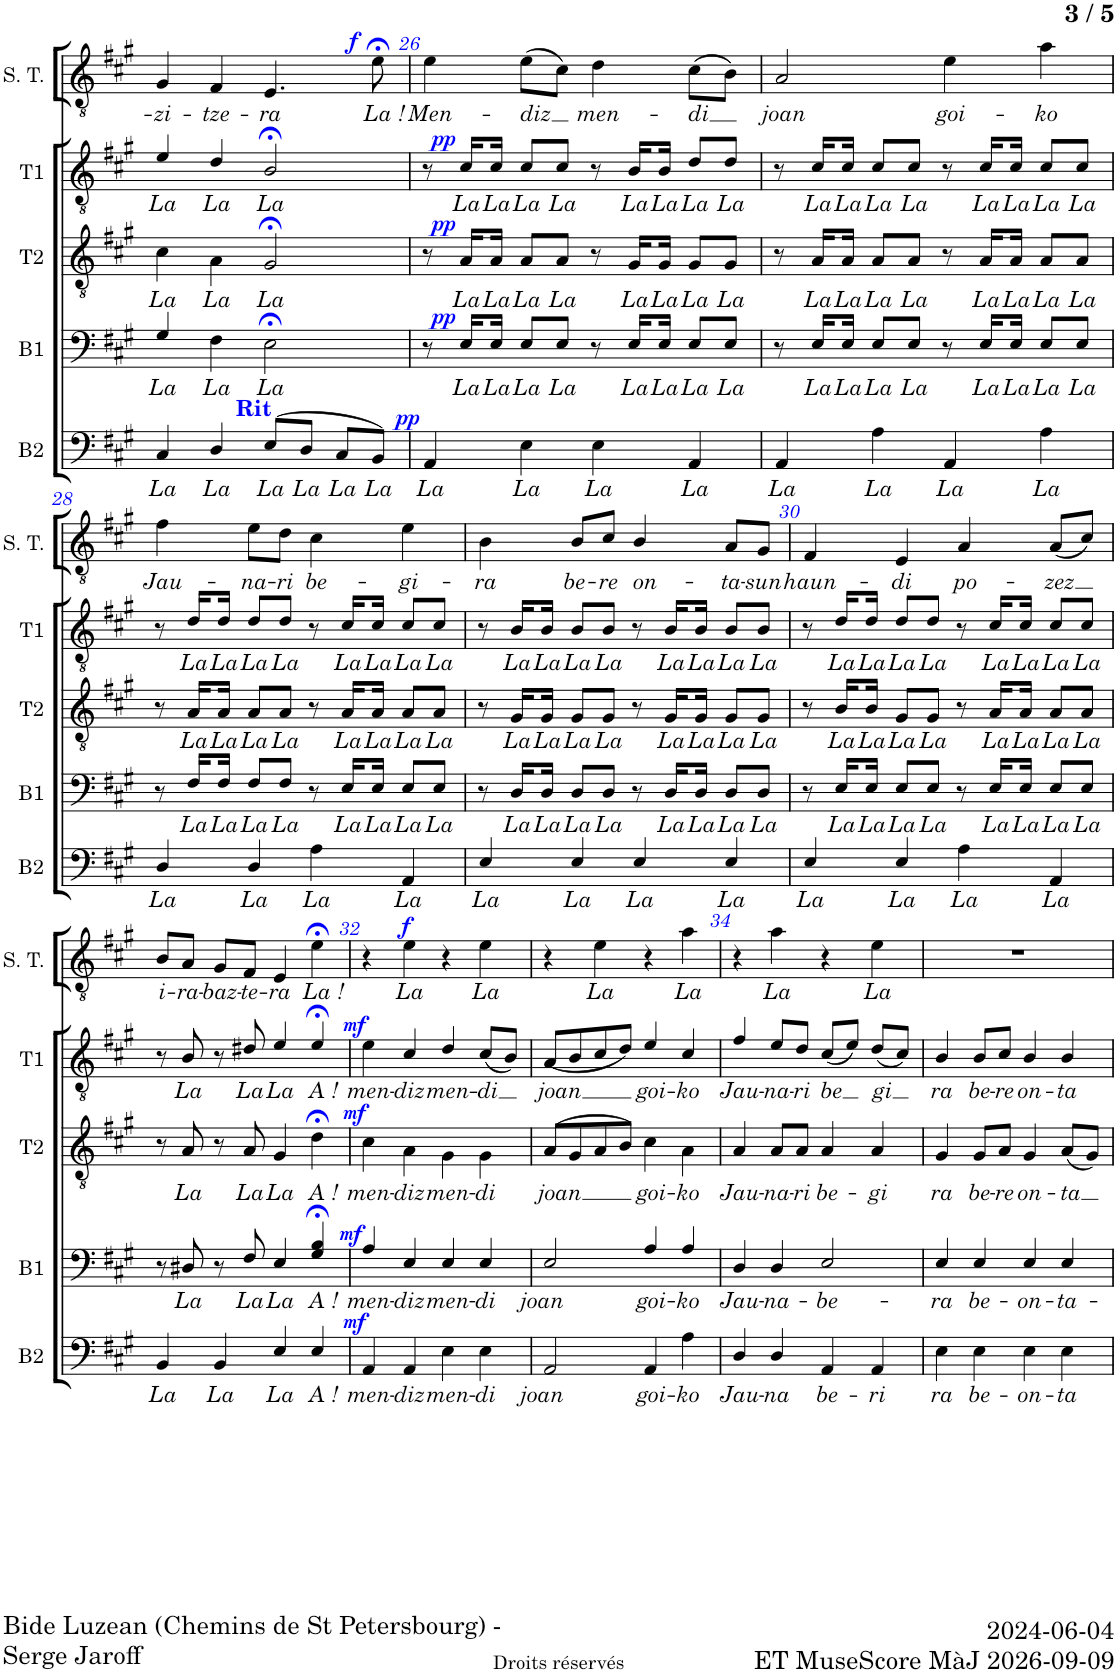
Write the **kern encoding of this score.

**kern	**text	**dynam	**kern	**text	**dynam	**kern	**text	**dynam	**kern	**text	**dynam	**kern	**text	**dynam
*part5	*part5	*part5	*part4	*part4	*part4	*part3	*part3	*part3	*part2	*part2	*part2	*part1	*part1	*part1
*staff5	*staff5	*staff5	*staff4	*staff4	*staff4	*staff3	*staff3	*staff3	*staff2	*staff2	*staff2	*staff1	*staff1	*staff1
*I"Basse	*	*	*I"Baryton	*	*	*I"Ténor 2	*	*	*I"Ténor 1	*	*	*I"Solo  Ténor	*	*
*I'B2	*	*	*I'B1	*	*	*I'T2	*	*	*I'T1	*	*	*I'S. T.	*	*
!!LO:PB:g=z
*clefF4	*	*	*clefF4	*	*	*clefGv2	*	*	*clefGv2	*	*	*clefGv2	*	*
*k[f#c#g#]	*	*	*k[f#c#g#]	*	*	*k[f#c#g#]	*	*	*k[f#c#g#]	*	*	*k[f#c#g#]	*	*
*M4/4	*	*	*M4/4	*	*	*M4/4	*	*	*M4/4	*	*	*M4/4	*	*
*met(c)	*	*	*met(c)	*	*	*met(c)	*	*	*met(c)	*	*	*met(c)	*	*
=25	=25	=25	=25	=25	=25	=25	=25	=25	=25	=25	=25	=25	=25	=25
!	!LO:LY:b	!	!	!LO:LY:b	!	!	!LO:LY:b	!	!	!LO:LY:b	!	!	!LO:LY:b	!
4C#/	La	.	4G#/	La	.	4c#\	La	.	4e/	La	.	4G#/	-zi-	.
!	!LO:LY:b	!	!	!LO:LY:b	!	!	!LO:LY:b	!	!	!LO:LY:b	!	!	!LO:LY:b	!
4D/	La	.	4F#\	La	.	4A\	La	.	4d/	La	.	4F#/	-tze-	.
!LO:TX:a:B:color=#0000FF:t=Rit	!	!	!	!	!	!	!	!	!	!	!	!	!	!
!	!LO:LY:b	!	!	!LO:LY:b	!	!	!LO:LY:b	!	!	!LO:LY:b	!	!	!LO:LY:b	!
(>8E/L	La	.	2E;<\	La	.	2G#;</	La	.	2B;</	La	.	4.E/	-ra	.
!	!LO:LY:b	!	!	!	!	!	!	!	!	!	!	!	!	!
8D/J	La	.	.	.	.	.	.	.	.	.	.	.	.	.
!	!LO:LY:b	!	!	!	!	!	!	!	!	!	!	!	!	!
8C#/L	La	.	.	.	.	.	.	.	.	.	.	.	.	.
!	!LO:LY:b	!	!	!	!	!	!	!	!	!	!	!	!LO:LY:b	!LO:DY:a
8BB/J)	La	.	.	.	.	.	.	.	.	.	.	8e;<\	La !	f
=26	=26	=26	=26	=26	=26	=26	=26	=26	=26	=26	=26	=26	=26	=26
!	!LO:LY:b	!LO:DY:a	!	!	!	!	!	!	!	!	!	!	!LO:LY:b	!
4AA/	La	pp	8r	.	.	8r	.	.	8r	.	.	4e\	Men-	.
!	!	!	!	!LO:LY:b	!LO:DY:a	!	!LO:LY:b	!LO:DY:a	!	!LO:LY:b	!LO:DY:a	!	!	!
.	.	.	16E/LL	La	pp	16A/LL	La	pp	16c#/LL	La	pp	.	.	.
!	!	!	!	!LO:LY:b	!	!	!LO:LY:b	!	!	!LO:LY:b	!	!	!	!
.	.	.	16E/JL	La	.	16A/JL	La	.	16c#/JL	La	.	.	.	.
!	!LO:LY:b	!	!	!LO:LY:b	!	!	!LO:LY:b	!	!	!LO:LY:b	!	!	!LO:LY:b	!
4E\	La	.	8E/L	La	.	8A/L	La	.	8c#/L	La	.	(8e\L	-diz	.
!	!	!	!	!LO:LY:b	!	!	!LO:LY:b	!	!	!LO:LY:b	!	!	!	!
.	.	.	8E/J	La	.	8A/J	La	.	8c#/J	La	.	8c#\J)	.	.
!	!LO:LY:b	!	!	!	!	!	!	!	!	!	!	!	!LO:LY:b	!
4E\	La	.	8r	.	.	8r	.	.	8r	.	.	4d\	men-	.
!	!	!	!	!LO:LY:b	!	!	!LO:LY:b	!	!	!LO:LY:b	!	!	!	!
.	.	.	16E/LL	La	.	16G#/LL	La	.	16B/LL	La	.	.	.	.
!	!	!	!	!LO:LY:b	!	!	!LO:LY:b	!	!	!LO:LY:b	!	!	!	!
.	.	.	16E/JL	La	.	16G#/JL	La	.	16B/JL	La	.	.	.	.
!	!LO:LY:b	!	!	!LO:LY:b	!	!	!LO:LY:b	!	!	!LO:LY:b	!	!	!LO:LY:b	!
4AA/	La	.	8E/L	La	.	8G#/L	La	.	8d/L	La	.	(8c#\L	-di	.
!	!	!	!	!LO:LY:b	!	!	!LO:LY:b	!	!	!LO:LY:b	!	!	!	!
.	.	.	8E/J	La	.	8G#/J	La	.	8d/J	La	.	8B\J)	.	.
=27	=27	=27	=27	=27	=27	=27	=27	=27	=27	=27	=27	=27	=27	=27
!	!LO:LY:b	!	!	!	!	!	!	!	!	!	!	!	!LO:LY:b	!
4AA/	La	.	8r	.	.	8r	.	.	8r	.	.	2A/	joan	.
!	!	!	!	!LO:LY:b	!	!	!LO:LY:b	!	!	!LO:LY:b	!	!	!	!
.	.	.	16E/LL	La	.	16A/LL	La	.	16c#/LL	La	.	.	.	.
!	!	!	!	!LO:LY:b	!	!	!LO:LY:b	!	!	!LO:LY:b	!	!	!	!
.	.	.	16E/JL	La	.	16A/JL	La	.	16c#/JL	La	.	.	.	.
!	!LO:LY:b	!	!	!LO:LY:b	!	!	!LO:LY:b	!	!	!LO:LY:b	!	!	!	!
4A\	La	.	8E/L	La	.	8A/L	La	.	8c#/L	La	.	.	.	.
!	!	!	!	!LO:LY:b	!	!	!LO:LY:b	!	!	!LO:LY:b	!	!	!	!
.	.	.	8E/J	La	.	8A/J	La	.	8c#/J	La	.	.	.	.
!	!LO:LY:b	!	!	!	!	!	!	!	!	!	!	!	!LO:LY:b	!
4AA/	La	.	8r	.	.	8r	.	.	8r	.	.	4e\	goi-	.
!	!	!	!	!LO:LY:b	!	!	!LO:LY:b	!	!	!LO:LY:b	!	!	!	!
.	.	.	16E/LL	La	.	16A/LL	La	.	16c#/LL	La	.	.	.	.
!	!	!	!	!LO:LY:b	!	!	!LO:LY:b	!	!	!LO:LY:b	!	!	!	!
.	.	.	16E/JL	La	.	16A/JL	La	.	16c#/JL	La	.	.	.	.
!	!LO:LY:b	!	!	!LO:LY:b	!	!	!LO:LY:b	!	!	!LO:LY:b	!	!	!LO:LY:b	!
4A\	La	.	8E/L	La	.	8A/L	La	.	8c#/L	La	.	4a\	-ko	.
!	!	!	!	!LO:LY:b	!	!	!LO:LY:b	!	!	!LO:LY:b	!	!	!	!
.	.	.	8E/J	La	.	8A/J	La	.	8c#/J	La	.	.	.	.
!!LO:LB:g=z
=28	=28	=28	=28	=28	=28	=28	=28	=28	=28	=28	=28	=28	=28	=28
!	!LO:LY:b	!	!	!	!	!	!	!	!	!	!	!	!LO:LY:b	!
4D/	La	.	8r	.	.	8r	.	.	8r	.	.	4f#\	Jau-	.
!	!	!	!	!LO:LY:b	!	!	!LO:LY:b	!	!	!LO:LY:b	!	!	!	!
.	.	.	16F#/LL	La	.	16A/LL	La	.	16d/LL	La	.	.	.	.
!	!	!	!	!LO:LY:b	!	!	!LO:LY:b	!	!	!LO:LY:b	!	!	!	!
.	.	.	16F#/JL	La	.	16A/JL	La	.	16d/JL	La	.	.	.	.
!	!LO:LY:b	!	!	!LO:LY:b	!	!	!LO:LY:b	!	!	!LO:LY:b	!	!	!LO:LY:b	!
4D/	La	.	8F#/L	La	.	8A/L	La	.	8d/L	La	.	8e\L	-na-	.
!	!	!	!	!LO:LY:b	!	!	!LO:LY:b	!	!	!LO:LY:b	!	!	!LO:LY:b	!
.	.	.	8F#/J	La	.	8A/J	La	.	8d/J	La	.	8d\J	-ri	.
!	!LO:LY:b	!	!	!	!	!	!	!	!	!	!	!	!LO:LY:b	!
4A\	La	.	8r	.	.	8r	.	.	8r	.	.	4c#\	be-	.
!	!	!	!	!LO:LY:b	!	!	!LO:LY:b	!	!	!LO:LY:b	!	!	!	!
.	.	.	16E/LL	La	.	16A/LL	La	.	16c#/LL	La	.	.	.	.
!	!	!	!	!LO:LY:b	!	!	!LO:LY:b	!	!	!LO:LY:b	!	!	!	!
.	.	.	16E/JL	La	.	16A/JL	La	.	16c#/JL	La	.	.	.	.
!	!LO:LY:b	!	!	!LO:LY:b	!	!	!LO:LY:b	!	!	!LO:LY:b	!	!	!LO:LY:b	!
4AA/	La	.	8E/L	La	.	8A/L	La	.	8c#/L	La	.	4e\	-gi-	.
!	!	!	!	!LO:LY:b	!	!	!LO:LY:b	!	!	!LO:LY:b	!	!	!	!
.	.	.	8E/J	La	.	8A/J	La	.	8c#/J	La	.	.	.	.
=29	=29	=29	=29	=29	=29	=29	=29	=29	=29	=29	=29	=29	=29	=29
!	!LO:LY:b	!	!	!	!	!	!	!	!	!	!	!	!LO:LY:b	!
4E/	La	.	8r	.	.	8r	.	.	8r	.	.	4B\	-ra	.
!	!	!	!	!LO:LY:b	!	!	!LO:LY:b	!	!	!LO:LY:b	!	!	!	!
.	.	.	16D/LL	La	.	16G#/LL	La	.	16B/LL	La	.	.	.	.
!	!	!	!	!LO:LY:b	!	!	!LO:LY:b	!	!	!LO:LY:b	!	!	!	!
.	.	.	16D/JL	La	.	16G#/JL	La	.	16B/JL	La	.	.	.	.
!	!LO:LY:b	!	!	!LO:LY:b	!	!	!LO:LY:b	!	!	!LO:LY:b	!	!	!LO:LY:b	!
4E/	La	.	8D/L	La	.	8G#/L	La	.	8B/L	La	.	8B/L	be-	.
!	!	!	!	!LO:LY:b	!	!	!LO:LY:b	!	!	!LO:LY:b	!	!	!LO:LY:b	!
.	.	.	8D/J	La	.	8G#/J	La	.	8B/J	La	.	8c#/J	-re	.
!	!LO:LY:b	!	!	!	!	!	!	!	!	!	!	!	!LO:LY:b	!
4E/	La	.	8r	.	.	8r	.	.	8r	.	.	4B/	on-	.
!	!	!	!	!LO:LY:b	!	!	!LO:LY:b	!	!	!LO:LY:b	!	!	!	!
.	.	.	16D/LL	La	.	16G#/LL	La	.	16B/LL	La	.	.	.	.
!	!	!	!	!LO:LY:b	!	!	!LO:LY:b	!	!	!LO:LY:b	!	!	!	!
.	.	.	16D/JL	La	.	16G#/JL	La	.	16B/JL	La	.	.	.	.
!	!LO:LY:b	!	!	!LO:LY:b	!	!	!LO:LY:b	!	!	!LO:LY:b	!	!	!LO:LY:b	!
4E/	La	.	8D/L	La	.	8G#/L	La	.	8B/L	La	.	8A/L	-ta-	.
!	!	!	!	!LO:LY:b	!	!	!LO:LY:b	!	!	!LO:LY:b	!	!	!LO:LY:b	!
.	.	.	8D/J	La	.	8G#/J	La	.	8B/J	La	.	8G#/J	-sun	.
=30	=30	=30	=30	=30	=30	=30	=30	=30	=30	=30	=30	=30	=30	=30
!	!LO:LY:b	!	!	!	!	!	!	!	!	!	!	!	!LO:LY:b	!
4E/	La	.	8r	.	.	8r	.	.	8r	.	.	4F#/	haun-	.
!	!	!	!	!LO:LY:b	!	!	!LO:LY:b	!	!	!LO:LY:b	!	!	!	!
.	.	.	16E/LL	La	.	16B/LL	La	.	16d/LL	La	.	.	.	.
!	!	!	!	!LO:LY:b	!	!	!LO:LY:b	!	!	!LO:LY:b	!	!	!	!
.	.	.	16E/JL	La	.	16B/JL	La	.	16d/JL	La	.	.	.	.
!	!LO:LY:b	!	!	!LO:LY:b	!	!	!LO:LY:b	!	!	!LO:LY:b	!	!	!LO:LY:b	!
4E/	La	.	8E/L	La	.	8G#/L	La	.	8d/L	La	.	4E/	-di	.
!	!	!	!	!LO:LY:b	!	!	!LO:LY:b	!	!	!LO:LY:b	!	!	!	!
.	.	.	8E/J	La	.	8G#/J	La	.	8d/J	La	.	.	.	.
!	!LO:LY:b	!	!	!	!	!	!	!	!	!	!	!	!LO:LY:b	!
4A\	La	.	8r	.	.	8r	.	.	8r	.	.	4A/	po-	.
!	!	!	!	!LO:LY:b	!	!	!LO:LY:b	!	!	!LO:LY:b	!	!	!	!
.	.	.	16E/LL	La	.	16A/LL	La	.	16c#/LL	La	.	.	.	.
!	!	!	!	!LO:LY:b	!	!	!LO:LY:b	!	!	!LO:LY:b	!	!	!	!
.	.	.	16E/JL	La	.	16A/JL	La	.	16c#/JL	La	.	.	.	.
!	!LO:LY:b	!	!	!LO:LY:b	!	!	!LO:LY:b	!	!	!LO:LY:b	!	!	!LO:LY:b	!
4AA/	La	.	8E/L	La	.	8A/L	La	.	8c#/L	La	.	(8A/L	-zez	.
!	!	!	!	!LO:LY:b	!	!	!LO:LY:b	!	!	!LO:LY:b	!	!	!	!
.	.	.	8E/J	La	.	8A/J	La	.	8c#/J	La	.	8c#/J)	.	.
!!LO:LB:g=z
=31	=31	=31	=31	=31	=31	=31	=31	=31	=31	=31	=31	=31	=31	=31
!	!LO:LY:b	!	!	!	!	!	!	!	!	!	!	!	!LO:LY:b	!
4BB/	La	.	8r	.	.	8r	.	.	8r	.	.	8B/L	i-	.
!	!	!	!	!LO:LY:b	!	!	!LO:LY:b	!	!	!LO:LY:b	!	!	!LO:LY:b	!
.	.	.	8D#X/	La	.	8A/	La	.	8B/	La	.	8A/J	-ra-	.
!	!LO:LY:b	!	!	!	!	!	!	!	!	!	!	!	!LO:LY:b	!
4BB/	La	.	8r	.	.	8r	.	.	8r	.	.	8G#/L	-baz-	.
!	!	!	!	!LO:LY:b	!	!	!LO:LY:b	!	!	!LO:LY:b	!	!	!LO:LY:b	!
.	.	.	8F#/	La	.	8A/	La	.	8d#X/	La	.	8F#/J	-te-	.
!	!LO:LY:b	!	!	!LO:LY:b	!	!	!LO:LY:b	!	!	!LO:LY:b	!	!	!LO:LY:b	!
4E/	La	.	4E/	La	.	4G#/	La	.	4e/	La	.	4E/	-ra	.
!	!LO:LY:b	!	!	!LO:LY:b	!	!	!LO:LY:b	!	!	!LO:LY:b	!	!	!LO:LY:b	!
4E/	A !	.	4G#/;< 4B/;<	A !	.	4d;<\	A !	.	4e;</	A !	.	4e;<\	La !	.
=32	=32	=32	=32	=32	=32	=32	=32	=32	=32	=32	=32	=32	=32	=32
!	!LO:LY:b	!LO:DY:a	!	!LO:LY:b	!LO:DY:a	!	!LO:LY:b	!LO:DY:a	!	!LO:LY:b	!LO:DY:a	!	!	!
4AA/	men-	mf	4A/	men-	mf	4c#\	men-	mf	4e\	men-	mf	4r	.	.
!	!LO:LY:b	!	!	!LO:LY:b	!	!	!LO:LY:b	!	!	!LO:LY:b	!	!	!LO:LY:b	!LO:DY:a
4AA/	-diz	.	4E/	-diz	.	4A\	-diz	.	4c#/	-diz	.	4e\	La	f
!	!LO:LY:b	!	!	!LO:LY:b	!	!	!LO:LY:b	!	!	!LO:LY:b	!	!	!	!
4E\	men-	.	4E/	men-	.	4G#\	men-	.	4d/	men-	.	4r	.	.
!	!LO:LY:b	!	!	!LO:LY:b	!	!	!LO:LY:b	!	!	!LO:LY:b	!	!	!LO:LY:b	!
4E\	-di	.	4E/	-di	.	4G#\	-di	.	(8c#/L	-di	.	4e\	La	.
.	.	.	.	.	.	.	.	.	8B/J)	.	.	.	.	.
=33	=33	=33	=33	=33	=33	=33	=33	=33	=33	=33	=33	=33	=33	=33
!	!LO:LY:b	!	!	!LO:LY:b	!	!	!LO:LY:b	!	!	!LO:LY:b	!	!	!	!
2AA/	joan	.	2E/	joan	.	(>8A/L	joan	.	(8A/L	joan	.	4r	.	.
.	.	.	.	.	.	8G#/	.	.	8B/	.	.	.	.	.
!	!	!	!	!	!	!	!	!	!	!	!	!	!LO:LY:b	!
.	.	.	.	.	.	8A/	.	.	8c#/	.	.	4e\	La	.
.	.	.	.	.	.	8B/J)	.	.	8d/J)	.	.	.	.	.
!	!LO:LY:b	!	!	!LO:LY:b	!	!	!LO:LY:b	!	!	!LO:LY:b	!	!	!	!
4AA/	goi-	.	4A/	goi-	.	4c#\	goi-	.	4e/	goi-	.	4r	.	.
!	!LO:LY:b	!	!	!LO:LY:b	!	!	!LO:LY:b	!	!	!LO:LY:b	!	!	!LO:LY:b	!
4A\	-ko	.	4A/	-ko	.	4A\	-ko	.	4c#/	-ko	.	4a\	La	.
=34	=34	=34	=34	=34	=34	=34	=34	=34	=34	=34	=34	=34	=34	=34
!	!LO:LY:b	!	!	!LO:LY:b	!	!	!LO:LY:b	!	!	!LO:LY:b	!	!	!	!
4D/	Jau-	.	4D/	Jau-	.	4A/	Jau-	.	4f#/	Jau-	.	4r	.	.
!	!LO:LY:b	!	!	!LO:LY:b	!	!	!LO:LY:b	!	!	!LO:LY:b	!	!	!LO:LY:b	!
4D/	-na	.	4D/	-na-	.	8A/L	-na-	.	8e/L	-na-	.	4a\	La	.
!	!	!	!	!	!	!	!LO:LY:b	!	!	!LO:LY:b	!	!	!	!
.	.	.	.	.	.	8A/J	-ri	.	8d/J	-ri	.	.	.	.
!	!LO:LY:b	!	!	!LO:LY:b	!	!	!LO:LY:b	!	!	!LO:LY:b	!	!	!	!
4AA/	be-	.	2E/	-be-	.	4A/	be-	.	(8c#/L	be	.	4r	.	.
.	.	.	.	.	.	.	.	.	8e/J)	.	.	.	.	.
!	!LO:LY:b	!	!	!	!	!	!LO:LY:b	!	!	!LO:LY:b	!	!	!LO:LY:b	!
4AA/	-ri	.	.	.	.	4A/	-gi	.	(8d/L	gi	.	4e\	La	.
.	.	.	.	.	.	.	.	.	8c#/J)	.	.	.	.	.
=35	=35	=35	=35	=35	=35	=35	=35	=35	=35	=35	=35	=35	=35	=35
!	!LO:LY:b	!	!	!LO:LY:b	!	!	!LO:LY:b	!	!	!LO:LY:b	!	!	!	!
4E\	ra	.	4E/	ra	.	4G#/	ra	.	4B/	ra	.	1r	.	.
!	!LO:LY:b	!	!	!LO:LY:b	!	!	!LO:LY:b	!	!	!LO:LY:b	!	!	!	!
4E\	be-	.	4E/	be-	.	8G#/L	be-	.	8B/L	be-	.	.	.	.
!	!	!	!	!	!	!	!LO:LY:b	!	!	!LO:LY:b	!	!	!	!
.	.	.	.	.	.	8A/J	-re	.	8c#/J	-re	.	.	.	.
!	!LO:LY:b	!	!	!LO:LY:b	!	!	!LO:LY:b	!	!	!LO:LY:b	!	!	!	!
4E\	on-	.	4E/	on-	.	4G#/	on-	.	4B/	on-	.	.	.	.
!	!LO:LY:b	!	!	!LO:LY:b	!	!	!LO:LY:b	!	!	!LO:LY:b	!	!	!	!
4E\	-ta	.	4E/	-ta-	.	(8A/L	-ta	.	4B/	-ta	.	.	.	.
.	.	.	.	.	.	8G#/J)	.	.	.	.	.	.	.	.
=	=	=	=	=	=	=	=	=	=	=	=	=	=	=
*-	*-	*-	*-	*-	*-	*-	*-	*-	*-	*-	*-	*-	*-	*-
